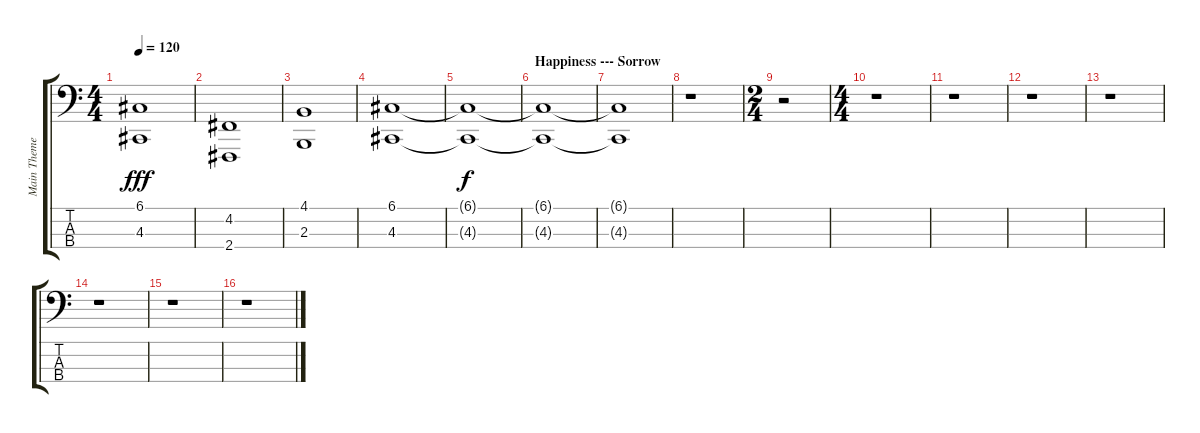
\track ("Main Theme" "Main Theme") {instrument rockorgan}
\staff {score tabs}
\tuning (G2 D2 A1 E1) {hide}
\ts (4 4)
\tempo 120
\clef f4
\ks c
(6.1 4.3).1{dy fff} |
(4.2 2.4).1 |
(4.1 2.3).1 |
(6.1 4.3).1{volume 0} |
(6.1{t} 4.3{t}).1{dy f} |
\section ("" "Happiness --- Sorrow")
(6.1{t} 4.3{t}).1 |
(6.1{t} 4.3{t}).1 |
r.1 |
\ts (2 4)
r.2 |
\ts (4 4)
r.1 |
r.1 |
r.1 |
r.1 |
r.1 |
r.1 |
r.1
